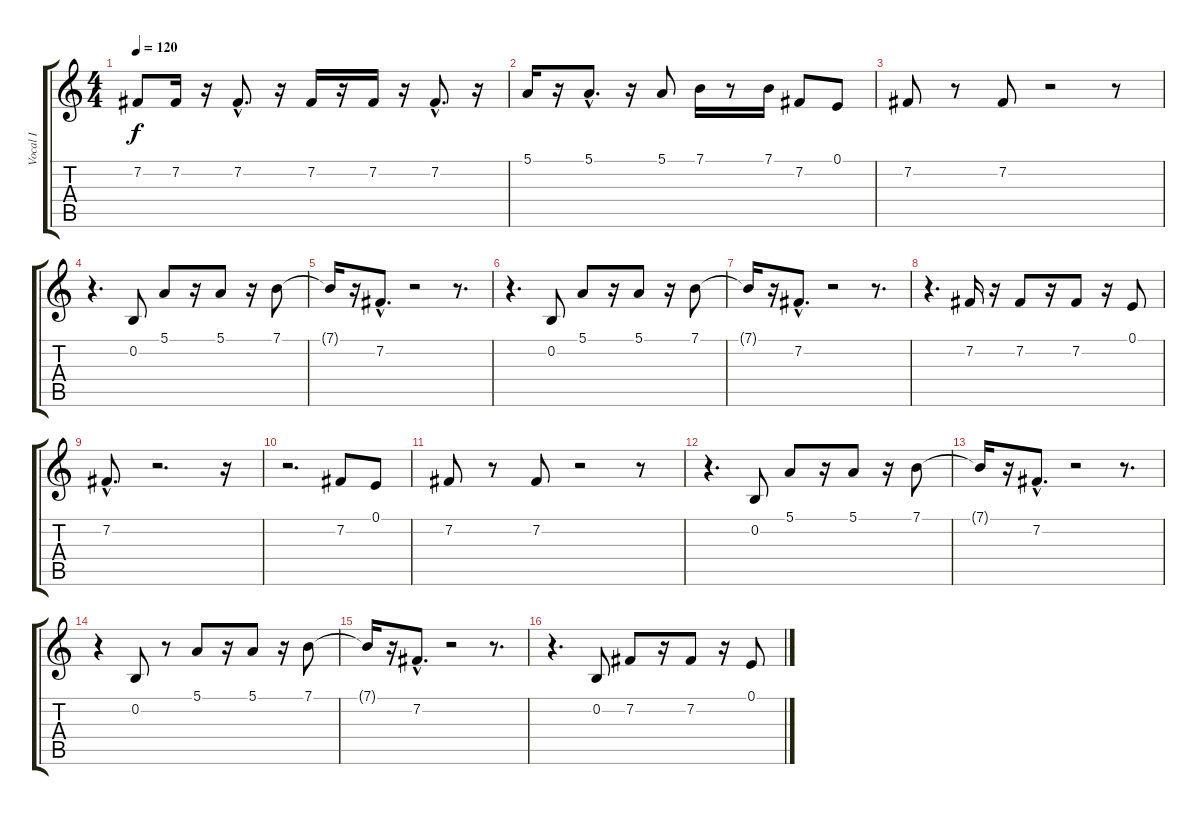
\track ("Vocal I" "Vocal I") {instrument electricpiano1}
\staff {score tabs}
\tuning (E4 B3 G3 D3 A2 E2) {hide}
\ts (4 4)
\tempo 120
\clef g2
\ks c
7.2.8{dy f} 7.2.16 r.16 7.2{hac}.8{d} r.16 7.2.16 r.16 7.2.16 r.16 7.2{hac}.8{d} r.16 |
5.1.16 r.16 5.1{hac}.8{d} r.16 5.1.8 7.1.16 r.8 7.1.16 7.2.8 0.1.8 |
7.2.8 r.8 7.2.8 r.2 r.8 |
r.4{d} 0.2.8 5.1.8 r.16 5.1.8 r.16 7.1.8 |
7.1{t}.16 r.16 7.2{hac}.8{d} r.2 r.8{d} |
r.4{d} 0.2.8 5.1.8 r.16 5.1.8 r.16 7.1.8 |
7.1{t}.16 r.16 7.2{hac}.8{d} r.2 r.8{d} |
r.4{d} 7.2.16 r.16 7.2.8 r.16 7.2.8 r.16 0.1.8 |
7.2{hac}.8{d} r.2{d} r.16 |
r.2{d} 7.2.8 0.1.8 |
7.2.8 r.8 7.2.8 r.2 r.8 |
r.4{d} 0.2.8 5.1.8 r.16 5.1.8 r.16 7.1.8 |
7.1{t}.16 r.16 7.2{hac}.8{d} r.2 r.8{d} |
r.4 0.2.8 r.8 5.1.8 r.16 5.1.8 r.16 7.1.8 |
7.1{t}.16 r.16 7.2{hac}.8{d} r.2 r.8{d} |
r.4{d} 0.2.8 7.2.8 r.16 7.2.8 r.16 0.1.8
